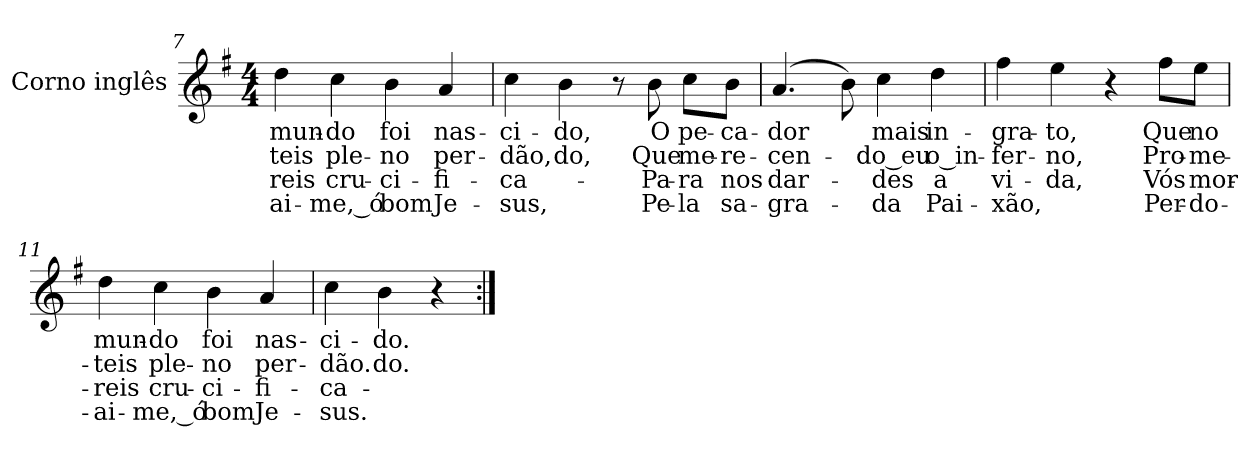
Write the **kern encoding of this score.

**kern	**text	**text	**text	**text
*part1	*part1	*part1	*part1	*part1
*staff1	*staff1	*staff1	*staff1	*staff1
*I"Corno inglês	*	*	*	*
*I'Co. in.	*	*	*	*
*clefG2	*	*	*	*
*ITrd4c7	*	*	*	*
*k[]	*	*	*	*
*C:	*	*	*	*
*M4/4	*	*	*	*
=7	=7	=7	=7	=7
!	!LO:LY:b:color=#000000	!LO:LY:b:color=#000000	!LO:LY:b:color=#000000	!LO:LY:b:color=#000000
4gi\	mun-	-teis	-reis	-ai-
!	!LO:LY:b:color=#000000	!LO:LY:b:color=#000000	!LO:LY:b:color=#000000	!LO:LY:b:color=#000000
4fi\	-do	ple-	cru-	-me,_ó
!	!LO:LY:b:color=#000000	!LO:LY:b:color=#000000	!LO:LY:b:color=#000000	!LO:LY:b:color=#000000
4ei\	foi	-no	-ci-	bom
!	!LO:LY:b:color=#000000	!LO:LY:b:color=#000000	!LO:LY:b:color=#000000	!LO:LY:b:color=#000000
4di/	nas-	per-	-fi-	Je-
=8	=8	=8	=8	=8
!	!LO:LY:b:color=#000000	!LO:LY:b:color=#000000	!LO:LY:b:color=#000000	!LO:LY:b:color=#000000
4fi\	-ci-	-dão,	-ca-	-sus,
!	!LO:LY:b:color=#000000	!LO:LY:b:color=#000000	!	!
4ei\	-do,	-do,	.	.
8r	.	.	.	.
!	!LO:LY:b:color=#000000	!LO:LY:b:color=#000000	!LO:LY:b:color=#000000	!LO:LY:b:color=#000000
8ei\	O	Que	Pa-	Pe-
!	!LO:LY:b:color=#000000	!LO:LY:b:color=#000000	!LO:LY:b:color=#000000	!LO:LY:b:color=#000000
8fi\L	pe-	me-	-ra	-la
!	!LO:LY:b:color=#000000	!LO:LY:b:color=#000000	!LO:LY:b:color=#000000	!LO:LY:b:color=#000000
8ei\J	-ca-	-re-	nos	sa-
!!LO:LB:g=z
=9	=9	=9	=9	=9
!	!LO:LY:b:color=#000000	!LO:LY:b:color=#000000	!LO:LY:b:color=#000000	!LO:LY:b:color=#000000
(4.di/	-dor	-cen-	dar-	-gra-
8ei\)	.	.	.	.
!	!LO:LY:b:color=#000000	!LO:LY:b:color=#000000	!LO:LY:b:color=#000000	!LO:LY:b:color=#000000
4fi\	mais	-do_eu	-des	-da
!	!LO:LY:b:color=#000000	!LO:LY:b:color=#000000	!LO:LY:b:color=#000000	!LO:LY:b:color=#000000
4gi\	in-	o_in-	a	Pai-
=10	=10	=10	=10	=10
!	!LO:LY:b:color=#000000	!LO:LY:b:color=#000000	!LO:LY:b:color=#000000	!LO:LY:b:color=#000000
4bi\	-gra-	-fer-	vi-	-xão,
!	!LO:LY:b:color=#000000	!LO:LY:b:color=#000000	!LO:LY:b:color=#000000	!
4ai\	-to,	-no,	-da,	.
4r	.	.	.	.
!	!LO:LY:b:color=#000000	!LO:LY:b:color=#000000	!LO:LY:b:color=#000000	!LO:LY:b:color=#000000
8bi\L	Que	Pro-	Vós	Per-
!	!LO:LY:b:color=#000000	!LO:LY:b:color=#000000	!LO:LY:b:color=#000000	!LO:LY:b:color=#000000
8ai\J	no	-me-	mor-	-do-
=11	=11	=11	=11	=11
!	!LO:LY:b:color=#000000	!LO:LY:b:color=#000000	!LO:LY:b:color=#000000	!LO:LY:b:color=#000000
4gi\	mun-	-teis	-reis	-ai-
!	!LO:LY:b:color=#000000	!LO:LY:b:color=#000000	!LO:LY:b:color=#000000	!LO:LY:b:color=#000000
4fi\	-do	ple-	cru-	-me,_ó
!	!LO:LY:b:color=#000000	!LO:LY:b:color=#000000	!LO:LY:b:color=#000000	!LO:LY:b:color=#000000
4ei\	foi	-no	-ci-	bom
!	!LO:LY:b:color=#000000	!LO:LY:b:color=#000000	!LO:LY:b:color=#000000	!LO:LY:b:color=#000000
4di/	nas-	per-	-fi-	Je-
=12	=12	=12	=12	=12
!	!LO:LY:b:color=#000000	!LO:LY:b:color=#000000	!LO:LY:b:color=#000000	!LO:LY:b:color=#000000
4fi\	-ci-	-dão.	-ca-	-sus.
!	!LO:LY:b:color=#000000	!LO:LY:b:color=#000000	!	!
4ei\	-do.	-do.	.	.
4r	.	.	.	.
=:|!	=:|!	=:|!	=:|!	=:|!
*-	*-	*-	*-	*-
